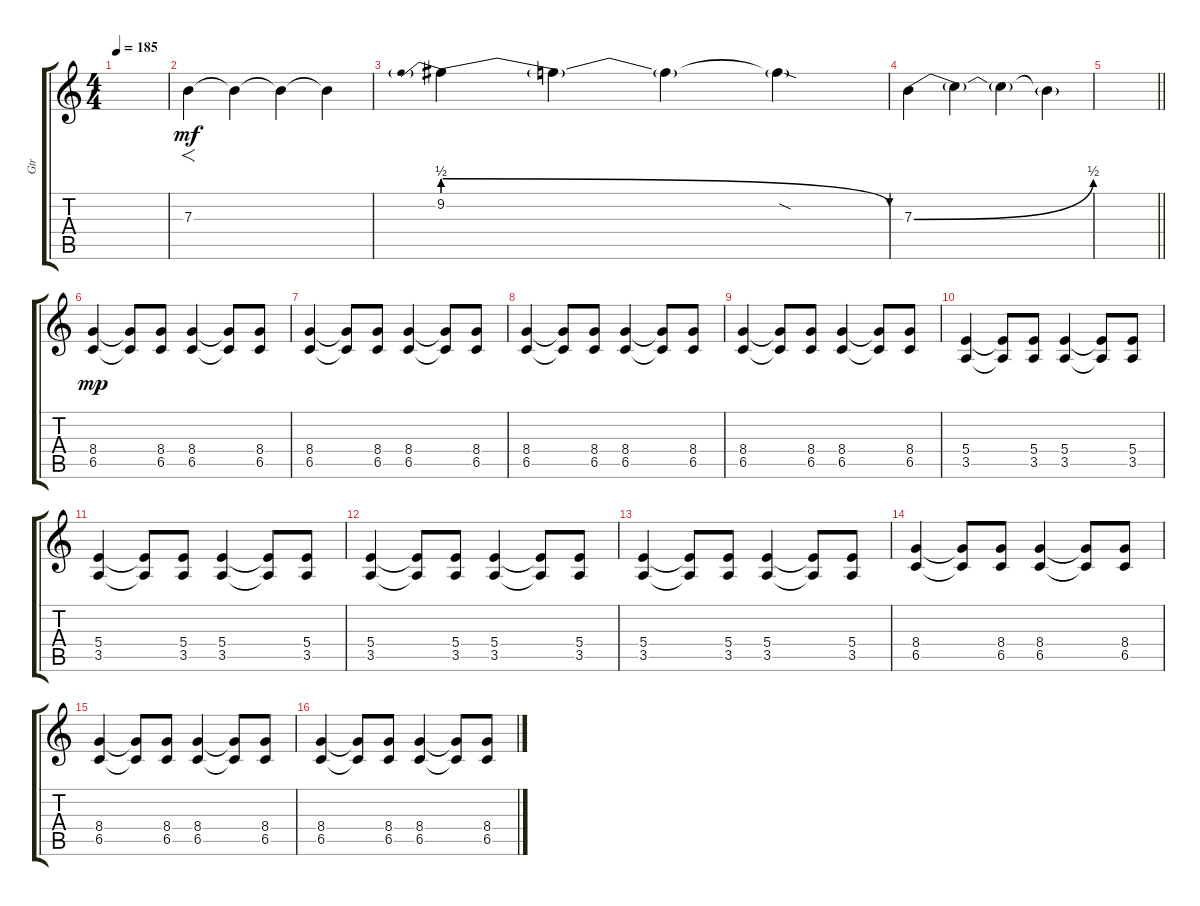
\track ("Gtr" "Gtr") {instrument distortionguitar}
\staff {score tabs}
\tuning (Db4 Ab3 E3 B2 Gb2 Db2) {hide}
\ts (4 4)
\tempo 185
\clef g2
\ks c
|
7.3.4{f dy mf} 7.3{t}.4 7.3{t}.4 7.3{t}.4 |
9.2{be (prebendrelease 0 2 60 0)}.4 9.2{t}.4 9.2{t}.4 9.2{sod t}.4 |
7.3{be (bend 0 0 60 2)}.4 7.3{t}.4 7.3{t}.4 7.3{t}.4 |
\barLineRight lightlight
|
\section ("" "")
(8.4 6.5).4{dy mp} (8.4{t} 6.5{t}).8 (8.4 6.5).8 (8.4 6.5).4 (8.4{t} 6.5{t}).8 (8.4 6.5).8 |
(8.4 6.5).4 (8.4{t} 6.5{t}).8 (8.4 6.5).8 (8.4 6.5).4 (8.4{t} 6.5{t}).8 (8.4 6.5).8 |
(8.4 6.5).4 (8.4{t} 6.5{t}).8 (8.4 6.5).8 (8.4 6.5).4 (8.4{t} 6.5{t}).8 (8.4 6.5).8 |
(8.4 6.5).4 (8.4{t} 6.5{t}).8 (8.4 6.5).8 (8.4 6.5).4 (8.4{t} 6.5{t}).8 (8.4 6.5).8 |
(5.4 3.5).4 (5.4{t} 3.5{t}).8 (5.4 3.5).8 (5.4 3.5).4 (5.4{t} 3.5{t}).8 (5.4 3.5).8 |
(5.4 3.5).4 (5.4{t} 3.5{t}).8 (5.4 3.5).8 (5.4 3.5).4 (5.4{t} 3.5{t}).8 (5.4 3.5).8 |
(5.4 3.5).4 (5.4{t} 3.5{t}).8 (5.4 3.5).8 (5.4 3.5).4 (5.4{t} 3.5{t}).8 (5.4 3.5).8 |
(5.4 3.5).4 (5.4{t} 3.5{t}).8 (5.4 3.5).8 (5.4 3.5).4 (5.4{t} 3.5{t}).8 (5.4 3.5).8 |
(8.4 6.5).4 (8.4{t} 6.5{t}).8 (8.4 6.5).8 (8.4 6.5).4 (8.4{t} 6.5{t}).8 (8.4 6.5).8 |
(8.4 6.5).4 (8.4{t} 6.5{t}).8 (8.4 6.5).8 (8.4 6.5).4 (8.4{t} 6.5{t}).8 (8.4 6.5).8 |
(8.4 6.5).4 (8.4{t} 6.5{t}).8 (8.4 6.5).8 (8.4 6.5).4 (8.4{t} 6.5{t}).8 (8.4 6.5).8
